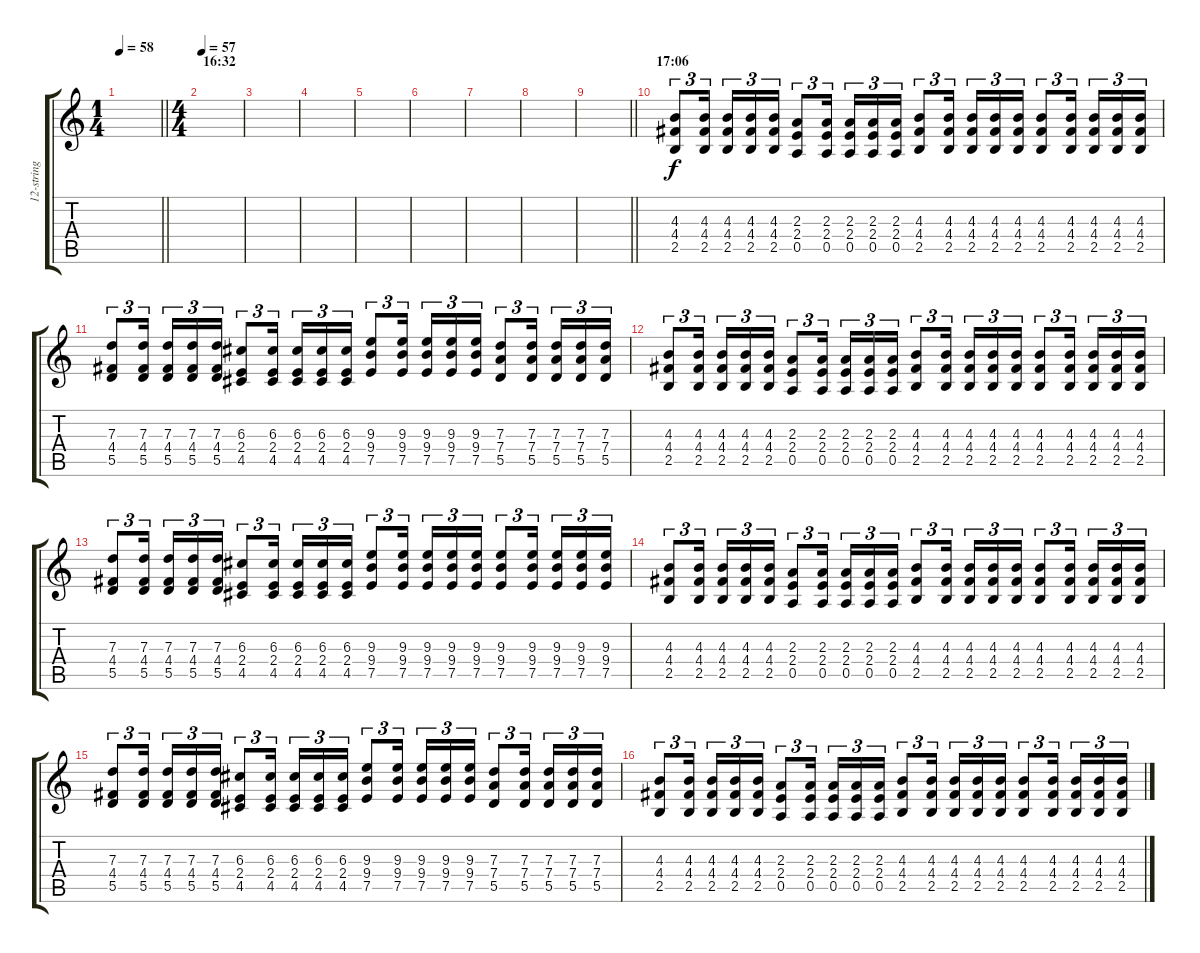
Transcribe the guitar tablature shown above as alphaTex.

\track ("12-string guitar" "12-string ") {instrument acousticguitarsteel}
\staff {score tabs}
\tuning (E4 B3 G3 D3 A2 E2) {hide}
\ts (1 4)
\tempo 58
\clef g2
\barLineRight lightlight
\ks c
|
\ts (4 4)
\section ("" "16:32")
\tempo 57
|
|
|
|
|
|
|
\barLineRight lightlight
|
\section ("" "17:06")
(4.3 4.4 2.5).8{tu (3 2) volume 8} (4.3 4.4 2.5).16{tu (3 2) beam splitsecondary} (4.3 4.4 2.5).16{tu (3 2)} (4.3 4.4 2.5).16{tu (3 2)} (4.3 4.4 2.5).16{tu (3 2)} (2.3 2.4 0.5).8{tu (3 2)} (2.3 2.4 0.5).16{tu (3 2) beam splitsecondary} (2.3 2.4 0.5).16{tu (3 2)} (2.3 2.4 0.5).16{tu (3 2)} (2.3 2.4 0.5).16{tu (3 2)} (4.3 4.4 2.5).8{tu (3 2)} (4.3 4.4 2.5).16{tu (3 2) beam splitsecondary} (4.3 4.4 2.5).16{tu (3 2)} (4.3 4.4 2.5).16{tu (3 2)} (4.3 4.4 2.5).16{tu (3 2)} (4.3 4.4 2.5).8{tu (3 2)} (4.3 4.4 2.5).16{tu (3 2) beam splitsecondary} (4.3 4.4 2.5).16{tu (3 2)} (4.3 4.4 2.5).16{tu (3 2)} (4.3 4.4 2.5).16{tu (3 2)} |
(7.3 4.4 5.5).8{tu (3 2)} (7.3 4.4 5.5).16{tu (3 2) beam splitsecondary} (7.3 4.4 5.5).16{tu (3 2)} (7.3 4.4 5.5).16{tu (3 2)} (7.3 4.4 5.5).16{tu (3 2)} (6.3 2.4 4.5).8{tu (3 2)} (6.3 2.4 4.5).16{tu (3 2) beam splitsecondary} (6.3 2.4 4.5).16{tu (3 2)} (6.3 2.4 4.5).16{tu (3 2)} (6.3 2.4 4.5).16{tu (3 2)} (9.3 9.4 7.5).8{tu (3 2)} (9.3 9.4 7.5).16{tu (3 2) beam splitsecondary} (9.3 9.4 7.5).16{tu (3 2)} (9.3 9.4 7.5).16{tu (3 2)} (9.3 9.4 7.5).16{tu (3 2)} (7.3 7.4 5.5).8{tu (3 2)} (7.3 7.4 5.5).16{tu (3 2) beam splitsecondary} (7.3 7.4 5.5).16{tu (3 2)} (7.3 7.4 5.5).16{tu (3 2)} (7.3 7.4 5.5).16{tu (3 2)} |
(4.3 4.4 2.5).8{tu (3 2)} (4.3 4.4 2.5).16{tu (3 2) beam splitsecondary} (4.3 4.4 2.5).16{tu (3 2)} (4.3 4.4 2.5).16{tu (3 2)} (4.3 4.4 2.5).16{tu (3 2)} (2.3 2.4 0.5).8{tu (3 2)} (2.3 2.4 0.5).16{tu (3 2) beam splitsecondary} (2.3 2.4 0.5).16{tu (3 2)} (2.3 2.4 0.5).16{tu (3 2)} (2.3 2.4 0.5).16{tu (3 2)} (4.3 4.4 2.5).8{tu (3 2)} (4.3 4.4 2.5).16{tu (3 2) beam splitsecondary} (4.3 4.4 2.5).16{tu (3 2)} (4.3 4.4 2.5).16{tu (3 2)} (4.3 4.4 2.5).16{tu (3 2)} (4.3 4.4 2.5).8{tu (3 2)} (4.3 4.4 2.5).16{tu (3 2) beam splitsecondary} (4.3 4.4 2.5).16{tu (3 2)} (4.3 4.4 2.5).16{tu (3 2)} (4.3 4.4 2.5).16{tu (3 2)} |
(7.3 4.4 5.5).8{tu (3 2)} (7.3 4.4 5.5).16{tu (3 2) beam splitsecondary} (7.3 4.4 5.5).16{tu (3 2)} (7.3 4.4 5.5).16{tu (3 2)} (7.3 4.4 5.5).16{tu (3 2)} (6.3 2.4 4.5).8{tu (3 2)} (6.3 2.4 4.5).16{tu (3 2) beam splitsecondary} (6.3 2.4 4.5).16{tu (3 2)} (6.3 2.4 4.5).16{tu (3 2)} (6.3 2.4 4.5).16{tu (3 2)} (9.3 9.4 7.5).8{tu (3 2)} (9.3 9.4 7.5).16{tu (3 2) beam splitsecondary} (9.3 9.4 7.5).16{tu (3 2)} (9.3 9.4 7.5).16{tu (3 2)} (9.3 9.4 7.5).16{tu (3 2)} (9.3 9.4 7.5).8{tu (3 2)} (9.3 9.4 7.5).16{tu (3 2) beam splitsecondary} (9.3 9.4 7.5).16{tu (3 2)} (9.3 9.4 7.5).16{tu (3 2)} (9.3 9.4 7.5).16{tu (3 2)} |
(4.3 4.4 2.5).8{tu (3 2)} (4.3 4.4 2.5).16{tu (3 2) beam splitsecondary} (4.3 4.4 2.5).16{tu (3 2)} (4.3 4.4 2.5).16{tu (3 2)} (4.3 4.4 2.5).16{tu (3 2)} (2.3 2.4 0.5).8{tu (3 2)} (2.3 2.4 0.5).16{tu (3 2) beam splitsecondary} (2.3 2.4 0.5).16{tu (3 2)} (2.3 2.4 0.5).16{tu (3 2)} (2.3 2.4 0.5).16{tu (3 2)} (4.3 4.4 2.5).8{tu (3 2)} (4.3 4.4 2.5).16{tu (3 2) beam splitsecondary} (4.3 4.4 2.5).16{tu (3 2)} (4.3 4.4 2.5).16{tu (3 2)} (4.3 4.4 2.5).16{tu (3 2)} (4.3 4.4 2.5).8{tu (3 2)} (4.3 4.4 2.5).16{tu (3 2) beam splitsecondary} (4.3 4.4 2.5).16{tu (3 2)} (4.3 4.4 2.5).16{tu (3 2)} (4.3 4.4 2.5).16{tu (3 2)} |
(7.3 4.4 5.5).8{tu (3 2)} (7.3 4.4 5.5).16{tu (3 2) beam splitsecondary} (7.3 4.4 5.5).16{tu (3 2)} (7.3 4.4 5.5).16{tu (3 2)} (7.3 4.4 5.5).16{tu (3 2)} (6.3 2.4 4.5).8{tu (3 2)} (6.3 2.4 4.5).16{tu (3 2) beam splitsecondary} (6.3 2.4 4.5).16{tu (3 2)} (6.3 2.4 4.5).16{tu (3 2)} (6.3 2.4 4.5).16{tu (3 2)} (9.3 9.4 7.5).8{tu (3 2)} (9.3 9.4 7.5).16{tu (3 2) beam splitsecondary} (9.3 9.4 7.5).16{tu (3 2)} (9.3 9.4 7.5).16{tu (3 2)} (9.3 9.4 7.5).16{tu (3 2)} (7.3 7.4 5.5).8{tu (3 2)} (7.3 7.4 5.5).16{tu (3 2) beam splitsecondary} (7.3 7.4 5.5).16{tu (3 2)} (7.3 7.4 5.5).16{tu (3 2)} (7.3 7.4 5.5).16{tu (3 2)} |
(4.3 4.4 2.5).8{tu (3 2)} (4.3 4.4 2.5).16{tu (3 2) beam splitsecondary} (4.3 4.4 2.5).16{tu (3 2)} (4.3 4.4 2.5).16{tu (3 2)} (4.3 4.4 2.5).16{tu (3 2)} (2.3 2.4 0.5).8{tu (3 2)} (2.3 2.4 0.5).16{tu (3 2) beam splitsecondary} (2.3 2.4 0.5).16{tu (3 2)} (2.3 2.4 0.5).16{tu (3 2)} (2.3 2.4 0.5).16{tu (3 2)} (4.3 4.4 2.5).8{tu (3 2)} (4.3 4.4 2.5).16{tu (3 2) beam splitsecondary} (4.3 4.4 2.5).16{tu (3 2)} (4.3 4.4 2.5).16{tu (3 2)} (4.3 4.4 2.5).16{tu (3 2)} (4.3 4.4 2.5).8{tu (3 2)} (4.3 4.4 2.5).16{tu (3 2) beam splitsecondary} (4.3 4.4 2.5).16{tu (3 2)} (4.3 4.4 2.5).16{tu (3 2)} (4.3 4.4 2.5).16{tu (3 2)}
